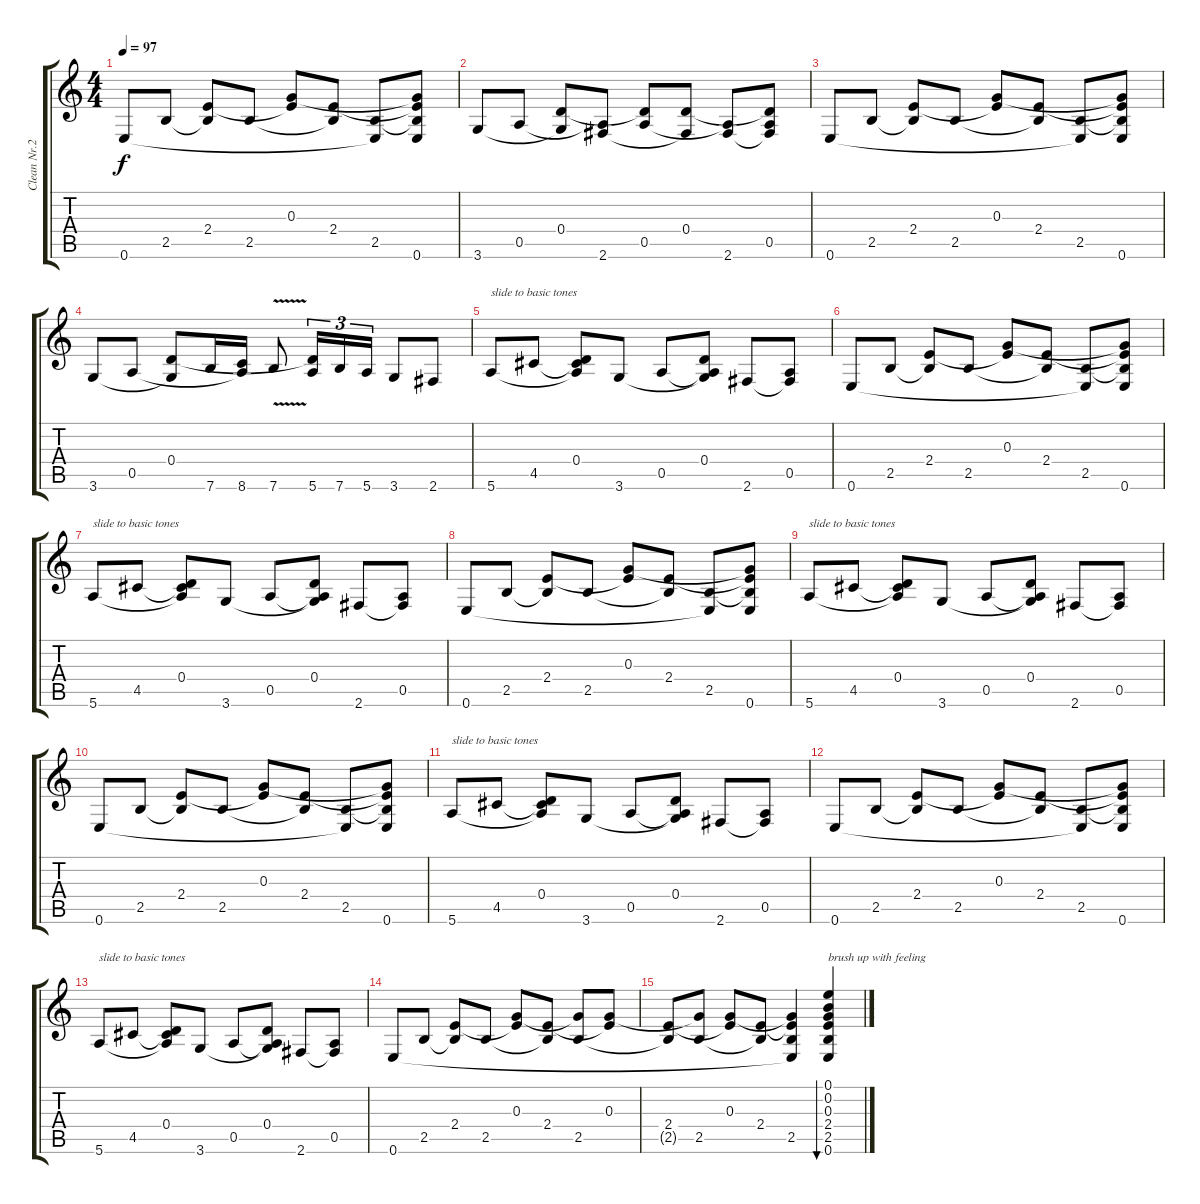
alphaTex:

\track ("Clean Nr.2" "Clean Nr.2") {instrument acousticguitarnylon}
\staff {score tabs}
\tuning (E4 B3 G3 D3 A2 E2) {hide}
\ts (4 4)
\tempo 97
\clef g2
\ks c
0.6.8{dy f} 2.5.8 (2.4 2.5{t}).8 2.5.8 (0.3 2.4{t}).8 (2.4 2.5{t}).8 (2.5 0.6{t}).8 (0.3{t} 2.4{t} 2.5{t} 0.6).8 |
3.6.8 0.5.8 (0.4 3.6{t}).8 (0.5{t} 2.6).8 (0.4{t} 0.5).8 (0.4 2.6{t}).8 (0.5{t} 2.6).8 (0.4{t} 0.5 2.6{t}).8 |
0.6.8 2.5.8 (2.4 2.5{t}).8 2.5.8 (0.3 2.4{t}).8 (2.4 2.5{t}).8 (2.5 0.6{t}).8 (0.3{t} 2.4{t} 2.5{t} 0.6).8 |
3.6.8 0.5.8 (0.4 3.6{t}).8 7.6.16 (0.5{t} 8.6).16 7.6{v}.8 (0.4{t} 5.6).16{tu (3 2)} 7.6.16{tu (3 2)} 5.6.16{tu (3 2)} 3.6.8 2.6.8 |
5.6.8{txt "slide to basic tones"} 4.5.8 (0.4 4.5{t} 5.6{t}).8 3.6.8 0.5.8 (0.4 0.5{t} 3.6{t}).8 2.6.8 (0.5 2.6{t}).8 |
0.6.8 2.5.8 (2.4 2.5{t}).8 2.5.8 (0.3 2.4{t}).8 (2.4 2.5{t}).8 (2.5 0.6{t}).8 (0.3{t} 2.4{t} 2.5{t} 0.6).8 |
5.6.8{txt "slide to basic tones"} 4.5.8 (0.4 4.5{t} 5.6{t}).8 3.6.8 0.5.8 (0.4 0.5{t} 3.6{t}).8 2.6.8 (0.5 2.6{t}).8 |
0.6.8 2.5.8 (2.4 2.5{t}).8 2.5.8 (0.3 2.4{t}).8 (2.4 2.5{t}).8 (2.5 0.6{t}).8 (0.3{t} 2.4{t} 2.5{t} 0.6).8 |
5.6.8{txt "slide to basic tones"} 4.5.8 (0.4 4.5{t} 5.6{t}).8 3.6.8 0.5.8 (0.4 0.5{t} 3.6{t}).8 2.6.8 (0.5 2.6{t}).8 |
0.6.8 2.5.8 (2.4 2.5{t}).8 2.5.8 (0.3 2.4{t}).8 (2.4 2.5{t}).8 (2.5 0.6{t}).8 (0.3{t} 2.4{t} 2.5{t} 0.6).8 |
5.6.8{txt "slide to basic tones"} 4.5.8 (0.4 4.5{t} 5.6{t}).8 3.6.8 0.5.8 (0.4 0.5{t} 3.6{t}).8 2.6.8 (0.5 2.6{t}).8 |
0.6.8 2.5.8 (2.4 2.5{t}).8 2.5.8 (0.3 2.4{t}).8 (2.4 2.5{t}).8 (2.5 0.6{t}).8 (0.3{t} 2.4{t} 2.5{t} 0.6).8 |
5.6.8{txt "slide to basic tones"} 4.5.8 (0.4 4.5{t} 5.6{t}).8 3.6.8 0.5.8 (0.4 0.5{t} 3.6{t}).8 2.6.8 (0.5 2.6{t}).8 |
0.6.8 2.5.8 (2.4 2.5{t}).8 2.5.8 (0.3 2.4{t}).8 (2.4 2.5{t}).8 (0.3{t} 2.5).8 (0.3 2.4{t}).8 |
(2.4 2.5{t}).8 (0.3{t} 2.5).8 (0.3 2.4{t}).8 (2.4 2.5{t}).8 (0.3{t} 2.4{t} 2.5 0.6{t}).4 (0.1 0.2 0.3 2.4 2.5 0.6).4{bu 480 txt "brush up with feeling"}
